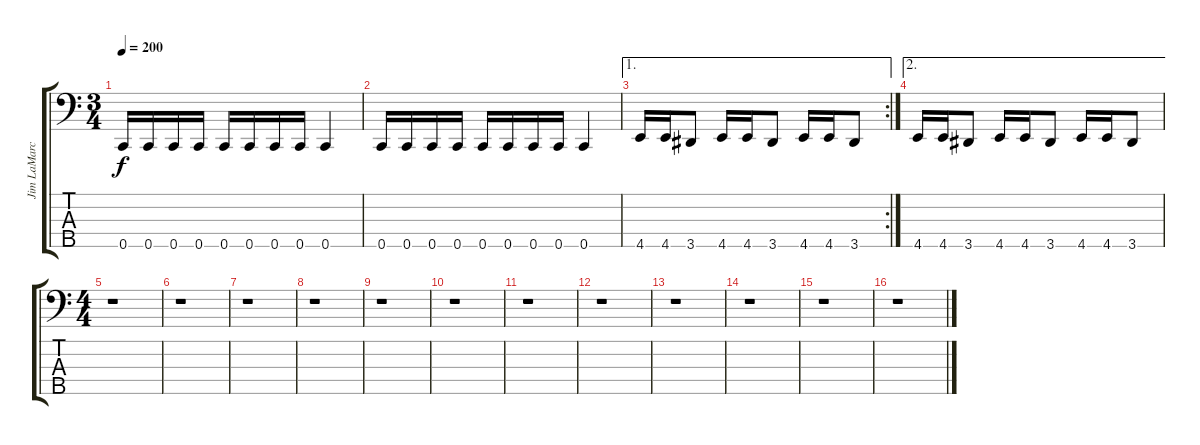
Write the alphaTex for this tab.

\track ("Jim LaMarca" "Jim LaMarc") {instrument electricbassfinger}
\staff {score tabs}
\tuning (Ab2 Eb2 Bb1 F1 C1) {hide}
\ts (3 4)
\tempo 200
\clef f4
\ks c
0.5.16{dy f} 0.5.16 0.5.16 0.5.16 0.5.16 0.5.16 0.5.16 0.5.16 0.5.4 |
0.5.16 0.5.16 0.5.16 0.5.16 0.5.16 0.5.16 0.5.16 0.5.16 0.5.4 |
\ae 1
\rc 2
4.5.16 4.5.16 3.5.8 4.5.16 4.5.16 3.5.8 4.5.16 4.5.16 3.5.8 |
\ae 2
4.5.16 4.5.16 3.5.8 4.5.16 4.5.16 3.5.8 4.5.16 4.5.16 3.5.8 |
\ts (4 4)
r.1 |
r.1 |
r.1 |
r.1 |
r.1 |
r.1 |
r.1 |
r.1 |
r.1 |
r.1 |
r.1 |
r.1
